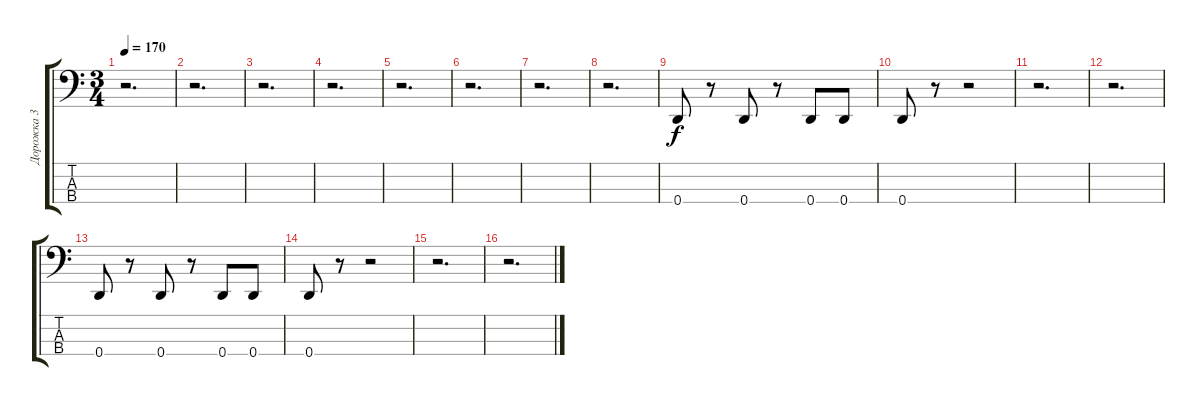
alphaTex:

\track ("Дорожка 3" "Дорожка 3") {instrument electricbassfinger}
\staff {score tabs}
\tuning (G2 D2 A1 D1) {hide}
\ts (3 4)
\tempo 170
\clef f4
\ks c
r.2{d dy f} |
r.2{d} |
r.2{d} |
r.2{d} |
r.2{d} |
r.2{d} |
r.2{d} |
r.2{d} |
0.4.8 r.8 0.4.8 r.8 0.4.8 0.4.8 |
0.4.8 r.8 r.2 |
r.2{d} |
r.2{d} |
0.4.8 r.8 0.4.8 r.8 0.4.8 0.4.8 |
0.4.8 r.8 r.2 |
r.2{d} |
r.2{d}
